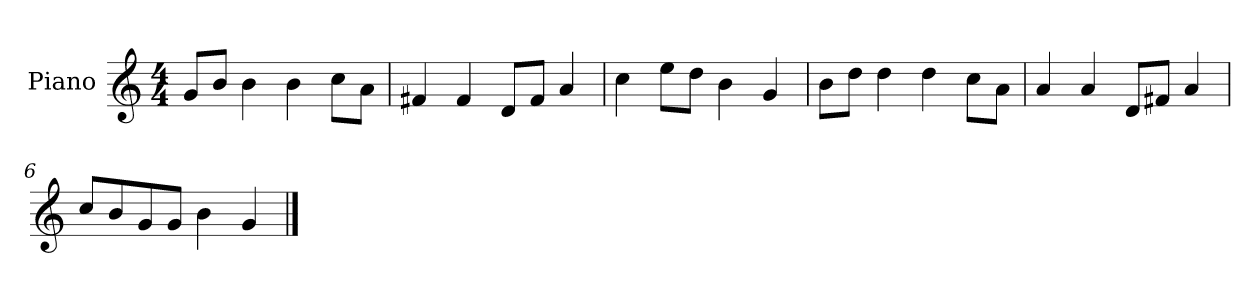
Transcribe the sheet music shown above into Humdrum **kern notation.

**kern
*part1
*staff1
*I"Piano
*I'P-no
*clefG2
*k[]
*M4/4
*MM90
=1
8g/L
8b/J
4b\
4b\
8cc\L
8a\J
=2
4f#X/
4f#/
8d/L
8f#/J
4a/
=3
4cc\
8ee\L
8dd\J
4b\
4g/
=4
8b\L
8dd\J
4dd\
4dd\
8cc\L
8a\J
=5
4a/
4a/
8d/L
8f#X/J
4a/
=6
8cc/L
8b/
8g/
8g/J
4b\
4g/
==
*-
